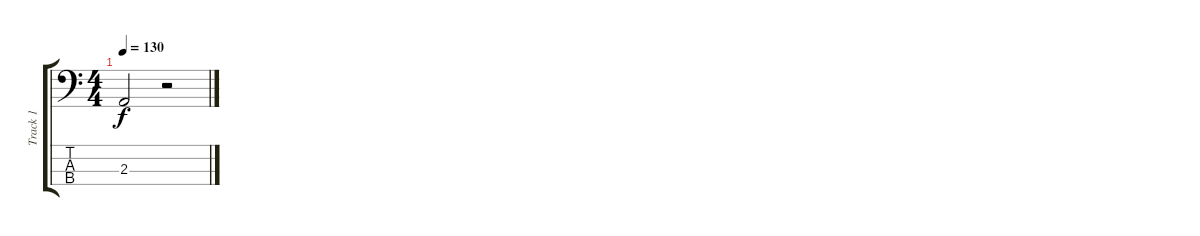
\track ("Track 1" "Track 1") {instrument electricbasspick}
\staff {score tabs}
\tuning (F2 C2 G1 D1) {hide}
\ts (4 4)
\tempo 130
\clef f4
\ks c
2.3.2{dy f} r.2
